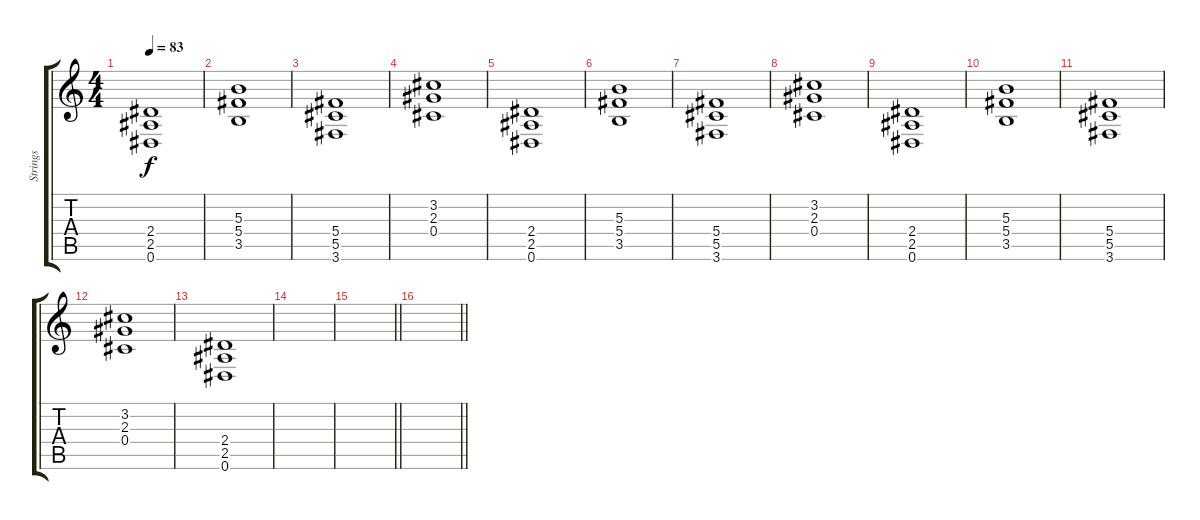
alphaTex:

\track ("Strings" "Strings") {instrument acousticguitarsteel}
\staff {score tabs}
\tuning (Eb4 Bb3 Gb3 Db3 Ab2 Eb2) {hide}
\ts (4 4)
\tempo 83
\clef g2
\ks c
(2.4 2.5 0.6).1{dy f} |
(5.3 5.4 3.5).1 |
(5.4 5.5 3.6).1 |
(3.2 2.3 0.4).1 |
(2.4 2.5 0.6).1 |
(5.3 5.4 3.5).1 |
(5.4 5.5 3.6).1 |
(3.2 2.3 0.4).1 |
(2.4 2.5 0.6).1 |
(5.3 5.4 3.5).1 |
(5.4 5.5 3.6).1 |
(3.2 2.3 0.4).1 |
(2.4 2.5 0.6).1 |
|
\barLineRight lightlight
|
\barLineRight lightlight
